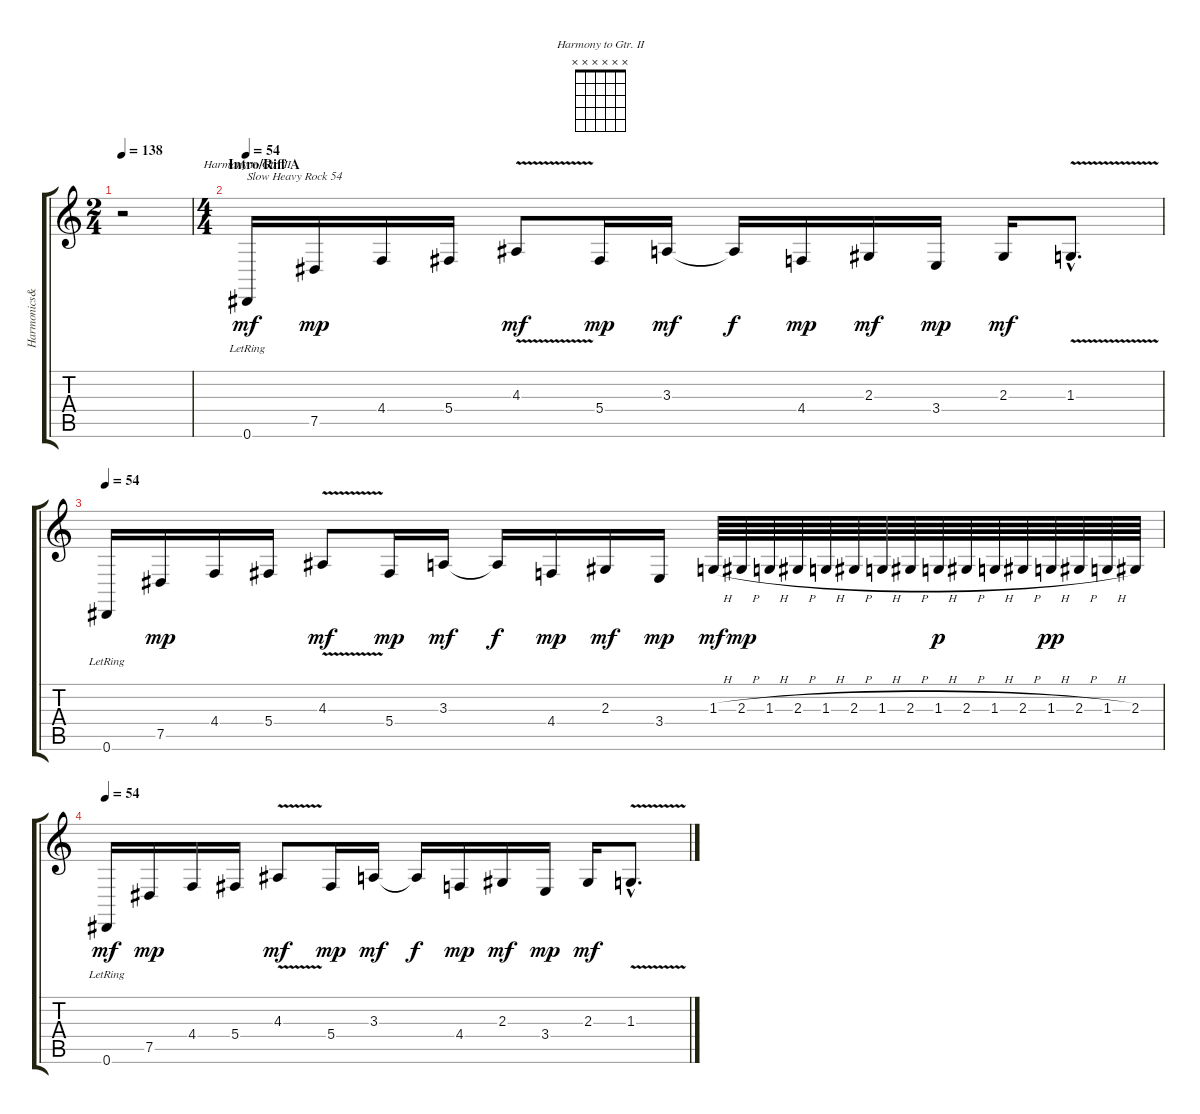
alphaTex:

\track ("Harmonics&Voice" "Harmonics&") {instrument lead6voice}
\staff {score tabs}
\tuning (Eb4 Bb3 Gb3 Db3 Ab2 Eb2) {hide}
\chord ("Harmony to Gtr. II" x x x x x x) {firstfret 0}
\ts (2 4)
\tempo 138
\tempo 54
\tempo 138
\clef g2
\ks c
r.2{dy mf instrument lead6voice} |
\ts (4 4)
\section ("" "Intro/Riff A")
\tempo 54
0.6{lr}.16{ch "Harmony to Gtr. II" txt "Slow Heavy Rock 54" volume 12 balance 14 instrument acousticguitarsteel} 7.5.16{dy mp} 4.4.16 5.4.16 4.3{v}.8{dy mf} 5.4.16{dy mp} 3.3.16{dy mf} 3.3{t}.16{dy f} 4.4.16{dy mp} 2.3.16{dy mf} 3.4.16{dy mp} 2.3.16{dy mf} 1.3{v hac}.8{d} |
\tempo 54
0.6{lr}.16{volume 12 balance 14 instrument acousticguitarsteel} 7.5.16{dy mp} 4.4.16 5.4.16 4.3{v}.8{dy mf} 5.4.16{dy mp} 3.3.16{dy mf} 3.3{t}.16{dy f} 4.4.16{dy mp} 2.3.16{dy mf} 3.4.16{dy mp} 1.3{h}.64{dy mf} 2.3{h}.64{dy mp} 1.3{h}.64 2.3{h}.64 1.3{h}.64 2.3{h}.64 1.3{h}.64 2.3{h}.64 1.3{h}.64{dy p} 2.3{h}.64 1.3{h}.64 2.3{h}.64 1.3{h}.64{dy pp} 2.3{h}.64 1.3{h}.64 2.3.64 |
\tempo 54
0.6{lr}.16{dy mf volume 12 balance 14 instrument acousticguitarsteel} 7.5.16{dy mp} 4.4.16 5.4.16 4.3{v}.8{dy mf} 5.4.16{dy mp} 3.3.16{dy mf} 3.3{t}.16{dy f} 4.4.16{dy mp} 2.3.16{dy mf} 3.4.16{dy mp} 2.3.16{dy mf} 1.3{v hac}.8{d}
